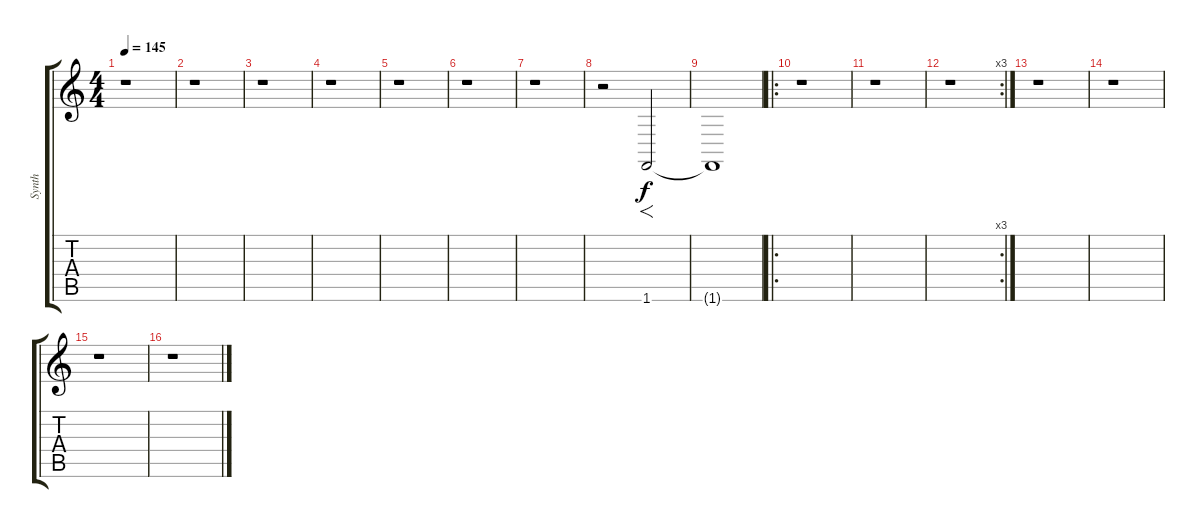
\track ("Synth" "Synth") {instrument choiraahs}
\staff {score tabs}
\tuning (E4 B3 G3 D3 A2 E2) {hide}
\ts (4 4)
\tempo 145
\clef g2
\ks c
r.1{dy f} |
r.1 |
r.1 |
r.1 |
r.1 |
r.1 |
r.1 |
r.2 1.6.2{f volume 16 instrument lead2sawtooth} |
1.6{t}.1{volume 16} |
\ro
r.1 |
r.1 |
\rc 3
r.1 |
r.1 |
r.1 |
r.1 |
r.1
